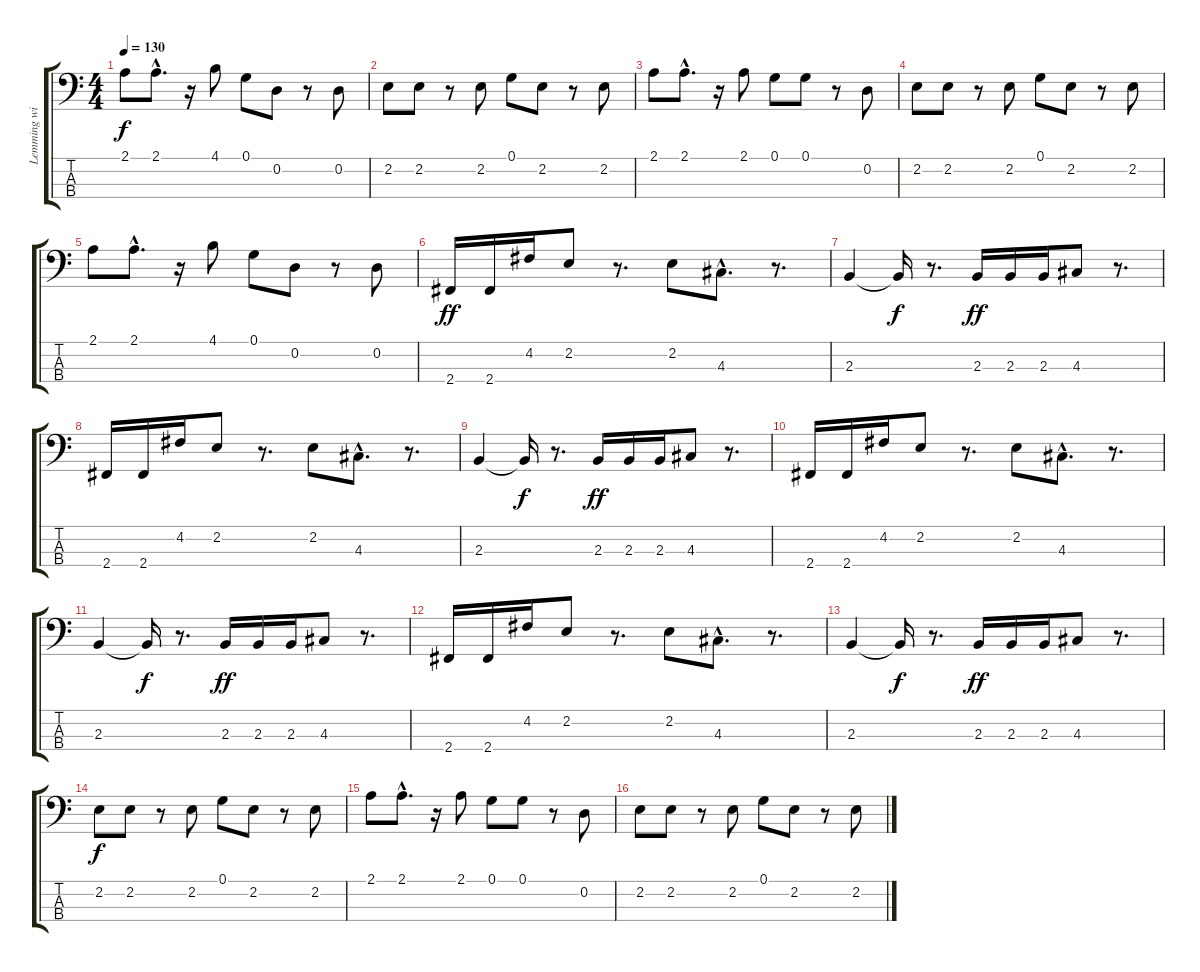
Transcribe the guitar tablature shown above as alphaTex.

\track ("Lemming with Bass" "Lemming wi") {instrument electricbassfinger}
\staff {score tabs}
\tuning (G2 D2 A1 E1) {hide}
\ts (4 4)
\tempo 130
\clef f4
\ks c
2.1.8{dy f} 2.1{hac}.8{d} r.16 4.1.8 0.1.8 0.2.8 r.8 0.2.8 |
2.2.8 2.2.8 r.8 2.2.8 0.1.8 2.2.8 r.8 2.2.8 |
2.1.8 2.1{hac}.8{d} r.16 2.1.8 0.1.8 0.1.8 r.8 0.2.8 |
2.2.8 2.2.8 r.8 2.2.8 0.1.8 2.2.8 r.8 2.2.8 |
2.1.8 2.1{hac}.8{d} r.16 4.1.8 0.1.8 0.2.8 r.8 0.2.8 |
2.4.16{dy ff} 2.4.16 4.2.16 2.2.8 r.8{d} 2.2.8 4.3{hac}.8{d} r.8{d} |
2.3.4 2.3{t}.16{dy f} r.8{d} 2.3.16{dy ff} 2.3.16 2.3.16 4.3.8 r.8{d} |
2.4.16 2.4.16 4.2.16 2.2.8 r.8{d} 2.2.8 4.3{hac}.8{d} r.8{d} |
2.3.4 2.3{t}.16{dy f} r.8{d} 2.3.16{dy ff} 2.3.16 2.3.16 4.3.8 r.8{d} |
2.4.16 2.4.16 4.2.16 2.2.8 r.8{d} 2.2.8 4.3{hac}.8{d} r.8{d} |
2.3.4 2.3{t}.16{dy f} r.8{d} 2.3.16{dy ff} 2.3.16 2.3.16 4.3.8 r.8{d} |
2.4.16 2.4.16 4.2.16 2.2.8 r.8{d} 2.2.8 4.3{hac}.8{d} r.8{d} |
2.3.4 2.3{t}.16{dy f} r.8{d} 2.3.16{dy ff} 2.3.16 2.3.16 4.3.8 r.8{d} |
2.2.8{dy f} 2.2.8 r.8 2.2.8 0.1.8 2.2.8 r.8 2.2.8 |
2.1.8 2.1{hac}.8{d} r.16 2.1.8 0.1.8 0.1.8 r.8 0.2.8 |
2.2.8 2.2.8 r.8 2.2.8 0.1.8 2.2.8 r.8 2.2.8
